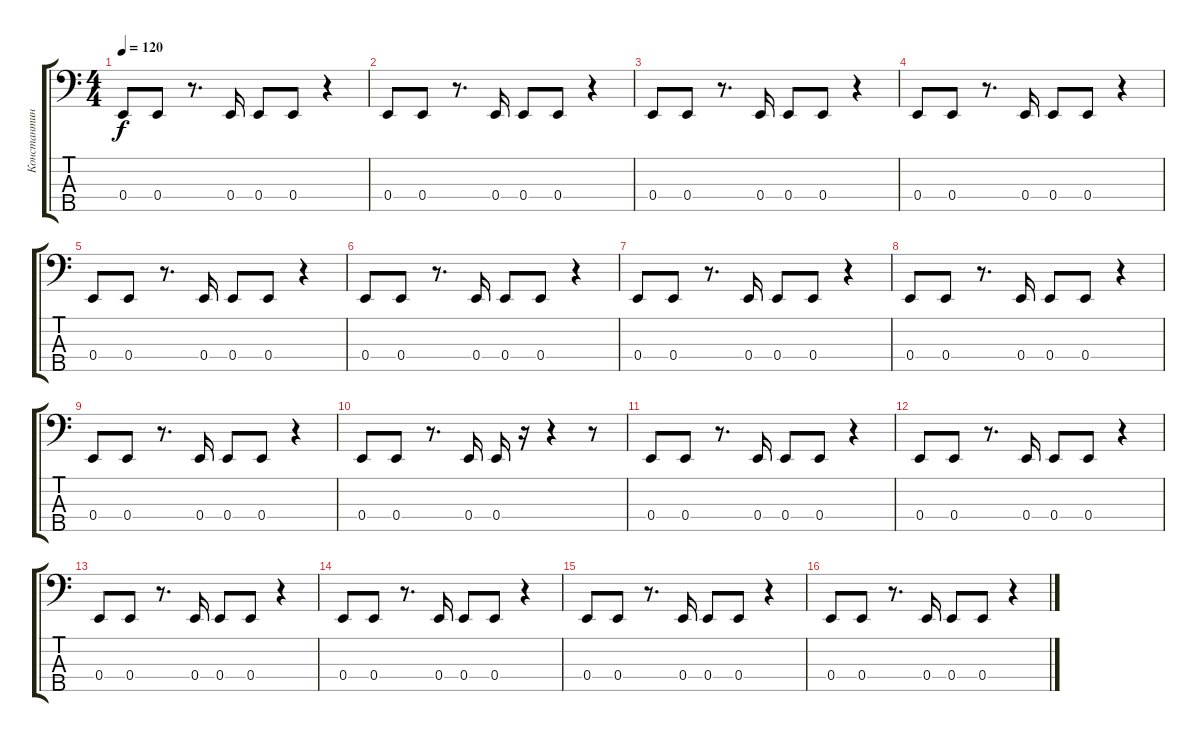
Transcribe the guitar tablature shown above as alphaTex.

\track ("Константин Бекрев" "Константин") {instrument electricbasspick}
\staff {score tabs}
\tuning (G2 D2 A1 E1 B0) {hide}
\ts (4 4)
\tempo 120
\clef f4
\ks c
0.4.8{dy f} 0.4.8 r.8{d} 0.4.16 0.4.8 0.4.8 r.4 |
0.4.8 0.4.8 r.8{d} 0.4.16 0.4.8 0.4.8 r.4 |
0.4.8 0.4.8 r.8{d} 0.4.16 0.4.8 0.4.8 r.4 |
0.4.8 0.4.8 r.8{d} 0.4.16 0.4.8 0.4.8 r.4 |
0.4.8 0.4.8 r.8{d} 0.4.16 0.4.8 0.4.8 r.4 |
0.4.8 0.4.8 r.8{d} 0.4.16 0.4.8 0.4.8 r.4 |
0.4.8 0.4.8 r.8{d} 0.4.16 0.4.8 0.4.8 r.4 |
0.4.8 0.4.8 r.8{d} 0.4.16 0.4.8 0.4.8 r.4 |
0.4.8 0.4.8 r.8{d} 0.4.16 0.4.8 0.4.8 r.4 |
0.4.8 0.4.8 r.8{d} 0.4.16 0.4.16 r.16 r.4 r.8 |
0.4.8 0.4.8 r.8{d} 0.4.16 0.4.8 0.4.8 r.4 |
0.4.8 0.4.8 r.8{d} 0.4.16 0.4.8 0.4.8 r.4 |
0.4.8 0.4.8 r.8{d} 0.4.16 0.4.8 0.4.8 r.4 |
0.4.8 0.4.8 r.8{d} 0.4.16 0.4.8 0.4.8 r.4 |
0.4.8 0.4.8 r.8{d} 0.4.16 0.4.8 0.4.8 r.4 |
0.4.8 0.4.8 r.8{d} 0.4.16 0.4.8 0.4.8 r.4
